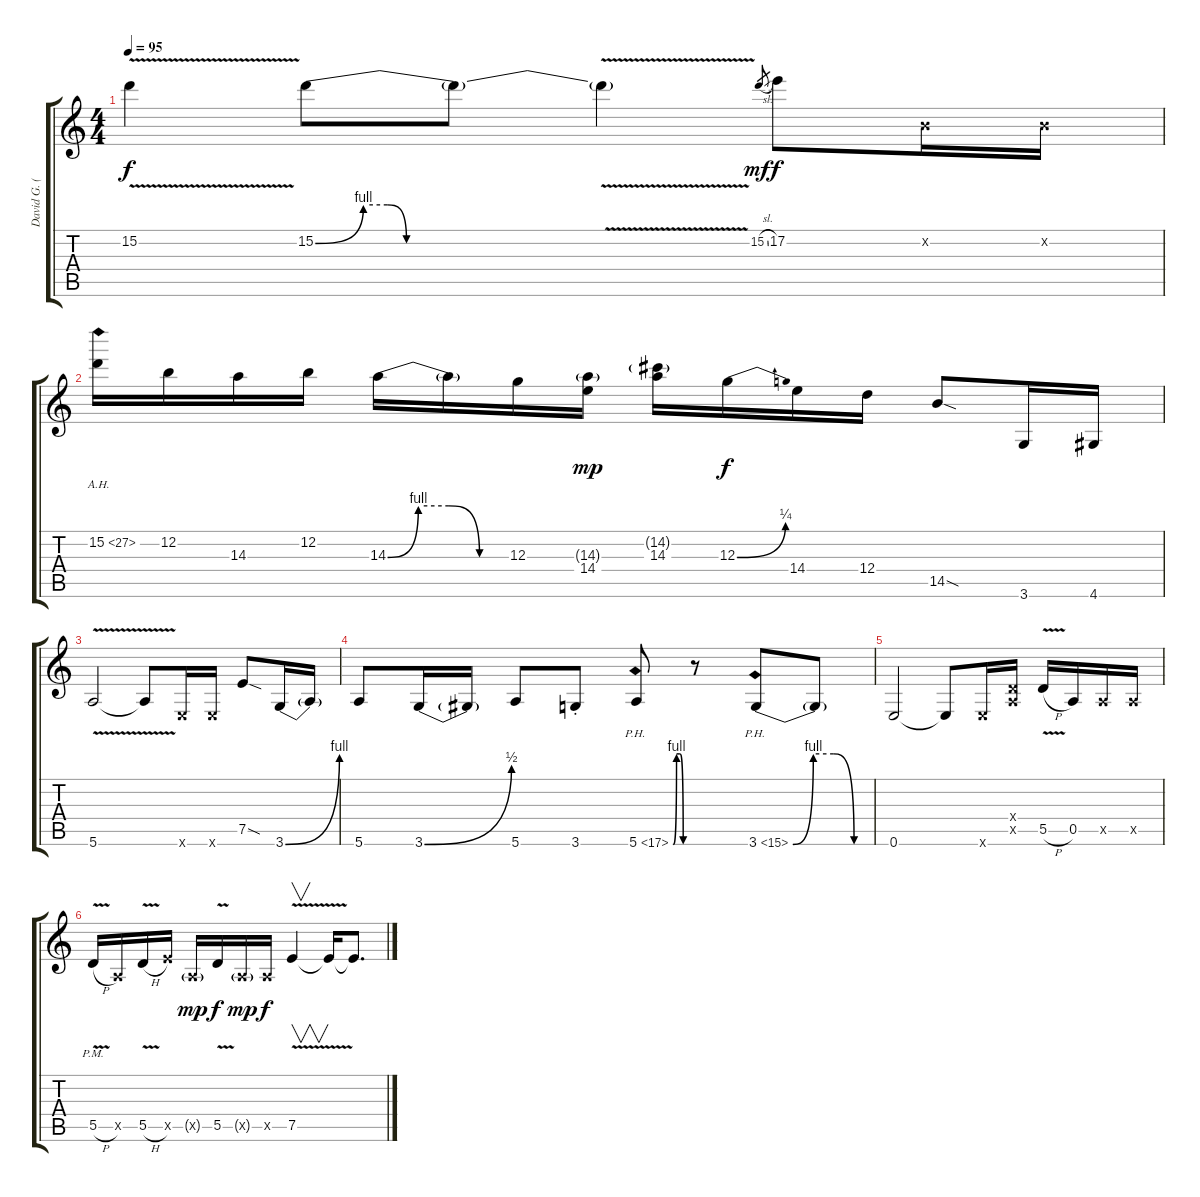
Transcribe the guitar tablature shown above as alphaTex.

\track ("David G. (solo)" "David G. (") {instrument distortionguitar}
\staff {score tabs}
\tuning (E4 B3 G3 D3 A2 E2) {hide}
\ts (4 4)
\tempo 95
\clef g2
\ks c
15.2{v}.4{dy f} 15.2{be (custom 0 0 10 4 15 4 19 0 60 0)}.8 15.2{t}.8 15.2{v t}.4 15.2{sl}.8{gr dy mf} 17.2.8{dy f} 0.2{x}.16 0.2{x}.16 |
15.2{ah 12}.16 12.2.16 14.3.16 12.2.16 14.3{be (custom 0 0 15 4 30 4 45 0 60 0)}.16 14.3{t}.16 12.3.16 (14.3{g} 14.4).16{dy mp} (14.2{g} 14.3).16 12.3{be (bend 0 0 60 1)}.16{dy f} 14.4.16 12.4.16 14.5{sod}.8 3.6.16 4.6.16 |
5.6{v}.2 5.6{t}.8 0.6{x}.16 0.6{x}.16 7.5{sod}.8 3.6{be (bend 0 0 60 4)}.16 3.6{t}.16 |
5.6.8 3.6{be (bend 0 0 60 2)}.16 3.6{t}.16 5.6.8 3.6{st}.8 5.6{be (custom 0 0 15 4 30 4 45 0 60 0) ph 12}.8 r.8 3.6{be (custom 0 0 15 4 30 4 45 0 60 0) ph 12}.8 3.6{t}.8 |
0.6.2 0.6{t}.8 0.6{x}.16 (0.4{x} 0.5{x}).16 5.5{v h}.16 0.5.16 0.5{x}.16 0.5{x}.16 |
5.5{v h pm}.16 0.5{x}.16 5.5{v h}.16 7.5{x}.16 0.5{g x}.16{dy mp} 5.5{v}.16{dy f} 0.5{g x}.16{dy mp} 0.5{x}.16{dy f} 7.5{v}.4{v} 7.5{t}.16 7.5{t}.8{d}
